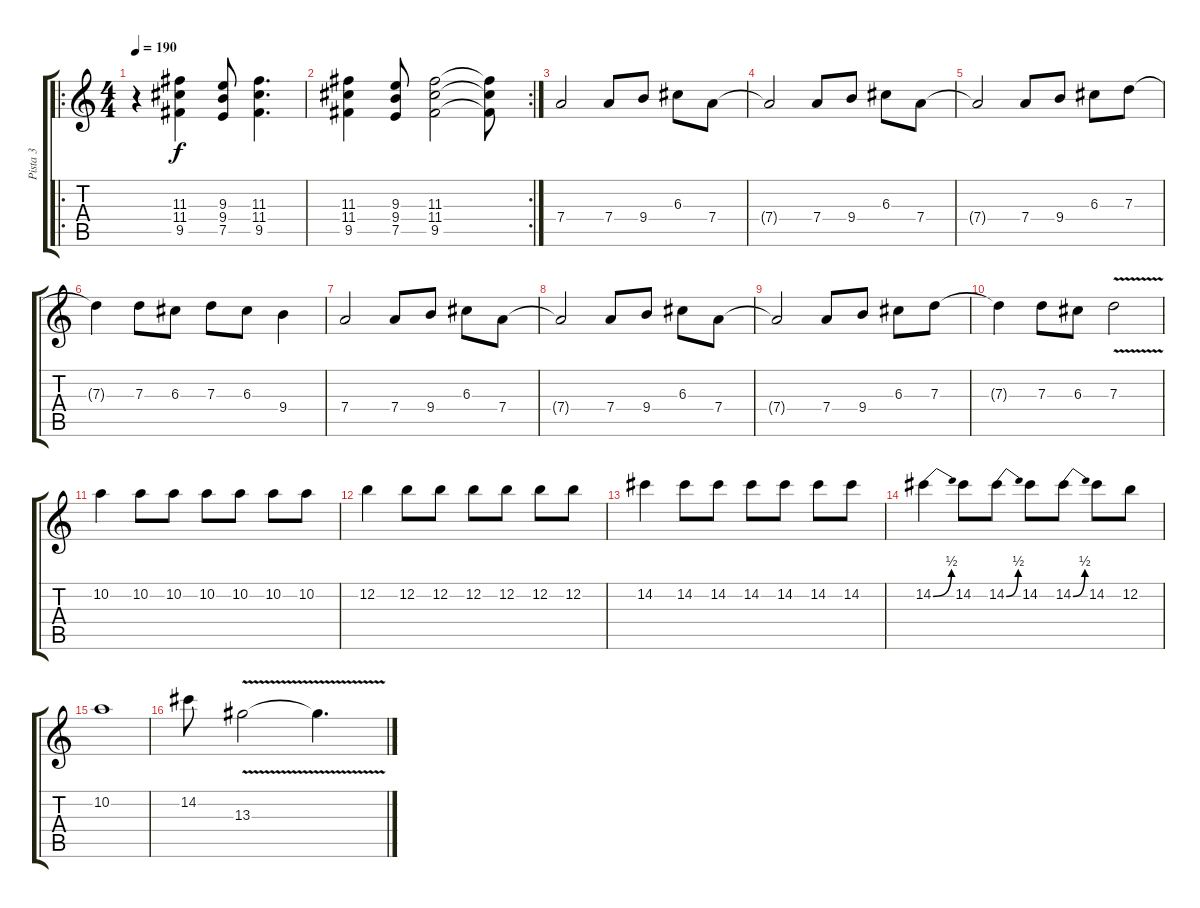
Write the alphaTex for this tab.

\track ("Pista 3" "Pista 3") {instrument distortionguitar}
\staff {score tabs}
\tuning (E4 B3 G3 D3 A2 E2) {hide}
\ro
\ts (4 4)
\tempo 190
\clef g2
\ks c
r.4{dy f} (11.3 11.4 9.5).4 (9.3 9.4 7.5).8 (11.3 11.4 9.5).4{d} |
\rc 2
(11.3 11.4 9.5).4 (9.3 9.4 7.5).8 (11.3 11.4 9.5).2 (11.3{t} 11.4{t} 9.5{t}).8 |
7.4.2 7.4.8 9.4.8 6.3.8 7.4.8 |
7.4{t}.2 7.4.8 9.4.8 6.3.8 7.4.8 |
7.4{t}.2 7.4.8 9.4.8 6.3.8 7.3.8 |
7.3{t}.4 7.3.8 6.3.8 7.3.8 6.3.8 9.4.4 |
7.4.2 7.4.8 9.4.8 6.3.8 7.4.8 |
7.4{t}.2 7.4.8 9.4.8 6.3.8 7.4.8 |
7.4{t}.2 7.4.8 9.4.8 6.3.8 7.3.8 |
7.3{t}.4 7.3.8 6.3.8 7.3{v}.2 |
10.2.4 10.2.8 10.2.8 10.2.8 10.2.8 10.2.8 10.2.8 |
12.2.4 12.2.8 12.2.8 12.2.8 12.2.8 12.2.8 12.2.8 |
14.2.4 14.2.8 14.2.8 14.2.8 14.2.8 14.2.8 14.2.8 |
14.2{be (bend 0 0 60 2)}.4 14.2.8 14.2{be (bend 0 0 60 2)}.8 14.2.8 14.2{be (bend 0 0 60 2)}.8 14.2.8 12.2.8 |
10.2.1 |
14.2.8 13.3{v}.2 13.3{t}.4{d}
